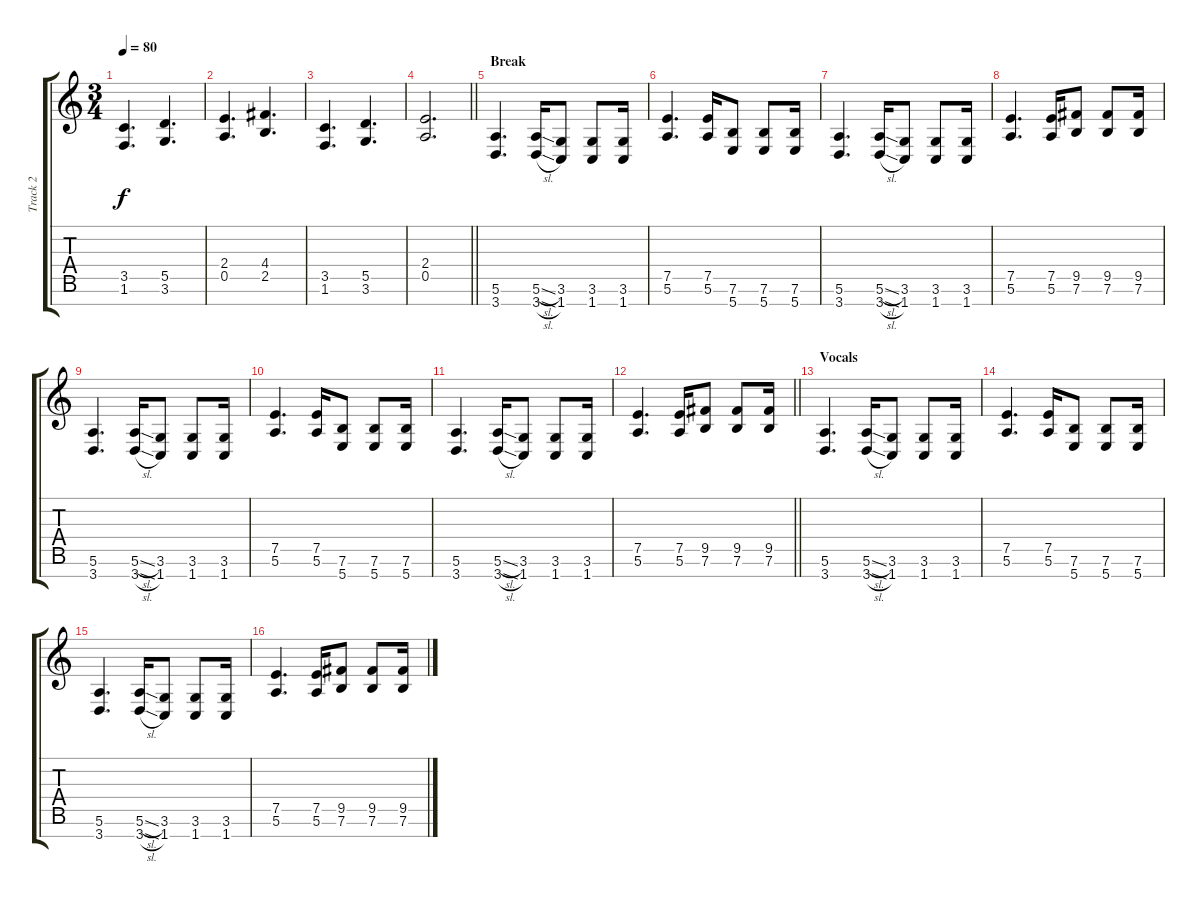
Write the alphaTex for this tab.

\track ("Track 2" "Track 2") {instrument distortionguitar}
\staff {score tabs}
\tuning (E4 B3 G3 D3 A2 E2 B1) {hide}
\ts (3 4)
\tempo 80
\clef g2
\ks c
(3.5 1.6).4{d dy f} (5.5 3.6).4{d} |
(2.4 0.5).4{d} (4.4 2.5).4{d} |
(3.5 1.6).4{d} (5.5 3.6).4{d} |
\barLineRight lightlight
(2.4 0.5).2{d} |
\section ("" "Break")
(5.6 3.7).4{d} (5.6{sl} 3.7{sl}).16 (3.6 1.7).8 (3.6 1.7).8 (3.6 1.7).16 |
(7.5 5.6).4{d} (7.5 5.6).16 (7.6 5.7).8 (7.6 5.7).8 (7.6 5.7).16 |
(5.6 3.7).4{d} (5.6{sl} 3.7{sl}).16 (3.6 1.7).8 (3.6 1.7).8 (3.6 1.7).16 |
(7.5 5.6).4{d} (7.5 5.6).16 (9.5 7.6).8 (9.5 7.6).8 (9.5 7.6).16 |
(5.6 3.7).4{d} (5.6{sl} 3.7{sl}).16 (3.6 1.7).8 (3.6 1.7).8 (3.6 1.7).16 |
(7.5 5.6).4{d} (7.5 5.6).16 (7.6 5.7).8 (7.6 5.7).8 (7.6 5.7).16 |
(5.6 3.7).4{d} (5.6{sl} 3.7{sl}).16 (3.6 1.7).8 (3.6 1.7).8 (3.6 1.7).16 |
\barLineRight lightlight
(7.5 5.6).4{d} (7.5 5.6).16 (9.5 7.6).8 (9.5 7.6).8 (9.5 7.6).16 |
\section ("" "Vocals")
(5.6 3.7).4{d} (5.6{sl} 3.7{sl}).16 (3.6 1.7).8 (3.6 1.7).8 (3.6 1.7).16 |
(7.5 5.6).4{d} (7.5 5.6).16 (7.6 5.7).8 (7.6 5.7).8 (7.6 5.7).16 |
(5.6 3.7).4{d} (5.6{sl} 3.7{sl}).16 (3.6 1.7).8 (3.6 1.7).8 (3.6 1.7).16 |
(7.5 5.6).4{d} (7.5 5.6).16 (9.5 7.6).8 (9.5 7.6).8 (9.5 7.6).16
